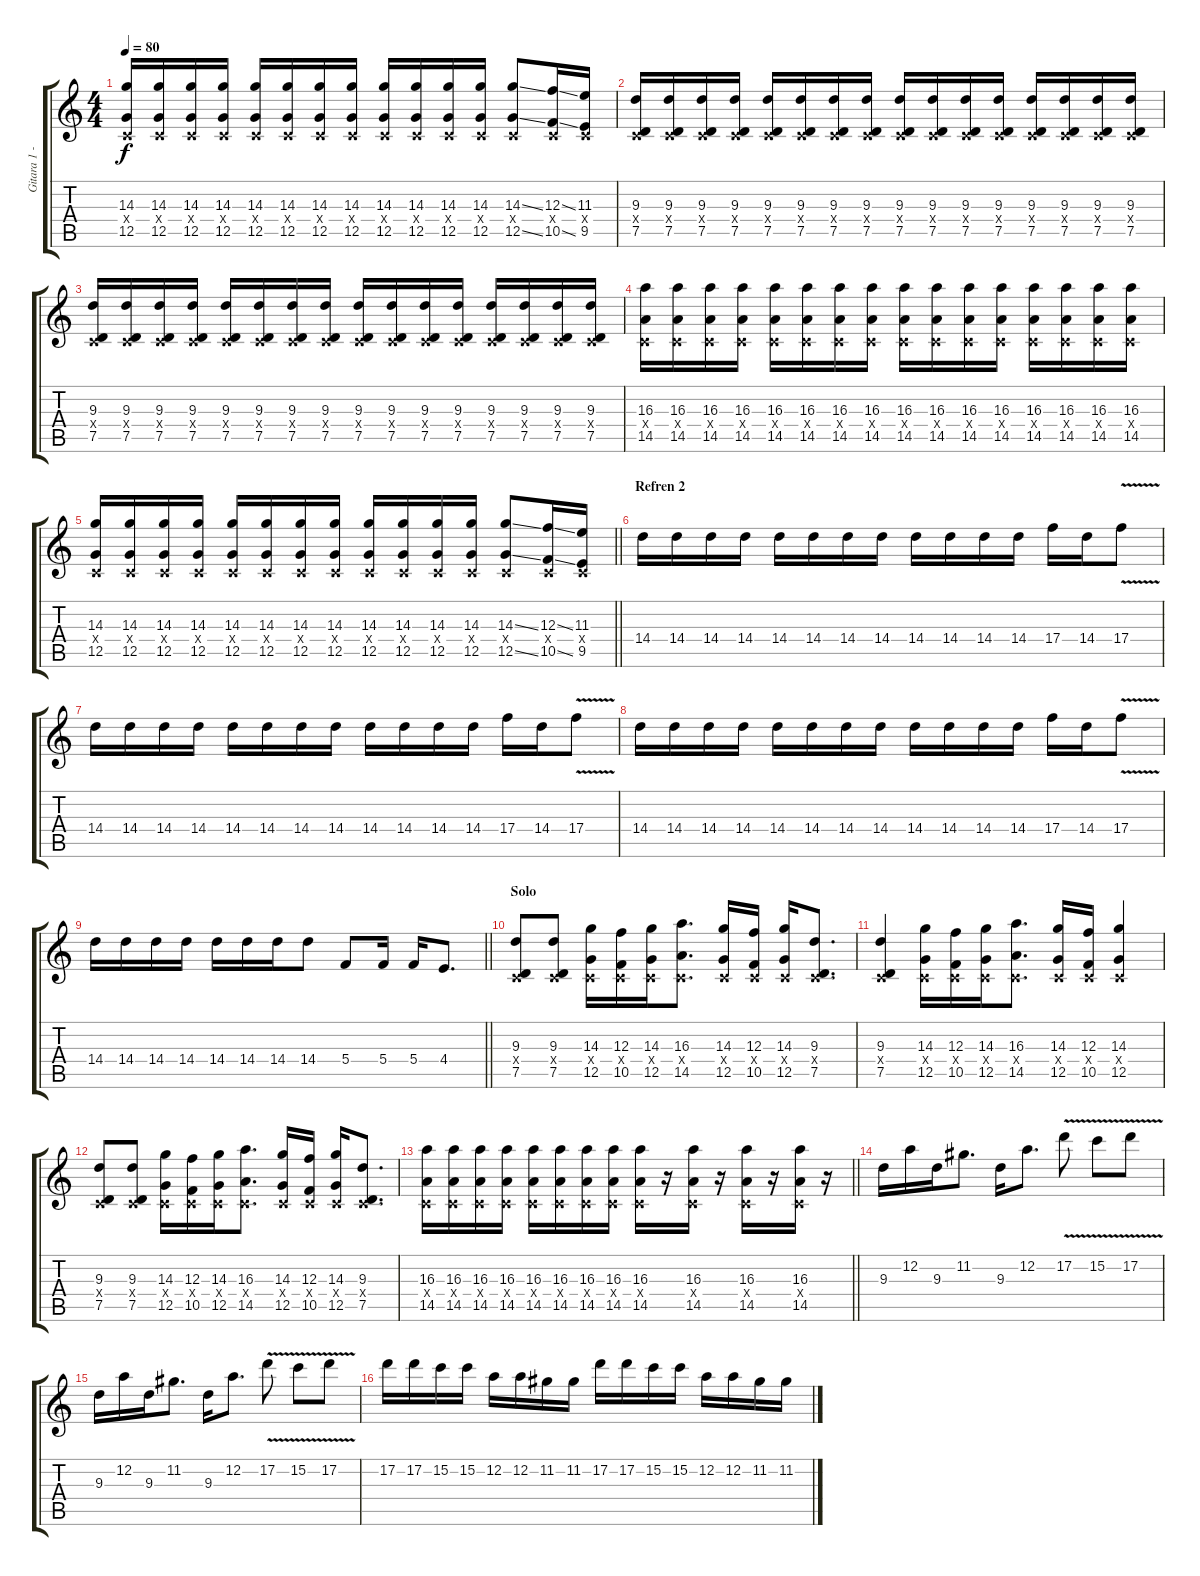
\track ("Gitara 1 - Litza" "Gitara 1 -") {instrument distortionguitar}
\staff {score tabs}
\tuning (D4 A3 F3 C3 G2 C2) {hide}
\ts (4 4)
\tempo 80
\clef g2
\ks c
(14.3 0.4{x} 12.5).16{dy f} (14.3 0.4{x} 12.5).16 (14.3 0.4{x} 12.5).16 (14.3 0.4{x} 12.5).16 (14.3 0.4{x} 12.5).16 (14.3 0.4{x} 12.5).16 (14.3 0.4{x} 12.5).16 (14.3 0.4{x} 12.5).16 (14.3 0.4{x} 12.5).16 (14.3 0.4{x} 12.5).16 (14.3 0.4{x} 12.5).16 (14.3 0.4{x} 12.5).16 (14.3{ss} 0.4{x} 12.5{ss}).8 (12.3{ss} 0.4{x} 10.5{ss}).16 (11.3 0.4{x} 9.5).16 |
(9.3 0.4{x} 7.5).16 (9.3 0.4{x} 7.5).16 (9.3 0.4{x} 7.5).16 (9.3 0.4{x} 7.5).16 (9.3 0.4{x} 7.5).16 (9.3 0.4{x} 7.5).16 (9.3 0.4{x} 7.5).16 (9.3 0.4{x} 7.5).16 (9.3 0.4{x} 7.5).16 (9.3 0.4{x} 7.5).16 (9.3 0.4{x} 7.5).16 (9.3 0.4{x} 7.5).16 (9.3 0.4{x} 7.5).16 (9.3 0.4{x} 7.5).16 (9.3 0.4{x} 7.5).16 (9.3 0.4{x} 7.5).16 |
(9.3 0.4{x} 7.5).16 (9.3 0.4{x} 7.5).16 (9.3 0.4{x} 7.5).16 (9.3 0.4{x} 7.5).16 (9.3 0.4{x} 7.5).16 (9.3 0.4{x} 7.5).16 (9.3 0.4{x} 7.5).16 (9.3 0.4{x} 7.5).16 (9.3 0.4{x} 7.5).16 (9.3 0.4{x} 7.5).16 (9.3 0.4{x} 7.5).16 (9.3 0.4{x} 7.5).16 (9.3 0.4{x} 7.5).16 (9.3 0.4{x} 7.5).16 (9.3 0.4{x} 7.5).16 (9.3 0.4{x} 7.5).16 |
(16.3 0.4{x} 14.5).16 (16.3 0.4{x} 14.5).16 (16.3 0.4{x} 14.5).16 (16.3 0.4{x} 14.5).16 (16.3 0.4{x} 14.5).16 (16.3 0.4{x} 14.5).16 (16.3 0.4{x} 14.5).16 (16.3 0.4{x} 14.5).16 (16.3 0.4{x} 14.5).16 (16.3 0.4{x} 14.5).16 (16.3 0.4{x} 14.5).16 (16.3 0.4{x} 14.5).16 (16.3 0.4{x} 14.5).16 (16.3 0.4{x} 14.5).16 (16.3 0.4{x} 14.5).16 (16.3 0.4{x} 14.5).16 |
\barLineRight lightlight
(14.3 0.4{x} 12.5).16 (14.3 0.4{x} 12.5).16 (14.3 0.4{x} 12.5).16 (14.3 0.4{x} 12.5).16 (14.3 0.4{x} 12.5).16 (14.3 0.4{x} 12.5).16 (14.3 0.4{x} 12.5).16 (14.3 0.4{x} 12.5).16 (14.3 0.4{x} 12.5).16 (14.3 0.4{x} 12.5).16 (14.3 0.4{x} 12.5).16 (14.3 0.4{x} 12.5).16 (14.3{ss} 0.4{x} 12.5{ss}).8 (12.3{ss} 0.4{x} 10.5{ss}).16 (11.3 0.4{x} 9.5).16 |
\section ("" "Refren 2")
14.4.16 14.4.16 14.4.16 14.4.16 14.4.16 14.4.16 14.4.16 14.4.16 14.4.16 14.4.16 14.4.16 14.4.16 17.4.16 14.4.16 17.4{v}.8 |
14.4.16 14.4.16 14.4.16 14.4.16 14.4.16 14.4.16 14.4.16 14.4.16 14.4.16 14.4.16 14.4.16 14.4.16 17.4.16 14.4.16 17.4{v}.8 |
14.4.16 14.4.16 14.4.16 14.4.16 14.4.16 14.4.16 14.4.16 14.4.16 14.4.16 14.4.16 14.4.16 14.4.16 17.4.16 14.4.16 17.4{v}.8 |
\barLineRight lightlight
14.4.16 14.4.16 14.4.16 14.4.16 14.4.16 14.4.16 14.4.16 14.4.8 5.4.8 5.4.16 5.4.16 4.4.8{d} |
\section ("" "Solo")
(9.3 0.4{x} 7.5).8 (9.3 0.4{x} 7.5).8 (14.3 0.4{x} 12.5).16 (12.3 0.4{x} 10.5).16 (14.3 0.4{x} 12.5).16 (16.3 0.4{x} 14.5).8{d} (14.3 0.4{x} 12.5).16 (12.3 0.4{x} 10.5).16 (14.3 0.4{x} 12.5).16 (9.3 0.4{x} 7.5).8{d} |
(9.3 0.4{x} 7.5).4 (14.3 0.4{x} 12.5).16 (12.3 0.4{x} 10.5).16 (14.3 0.4{x} 12.5).16 (16.3 0.4{x} 14.5).8{d} (14.3 0.4{x} 12.5).16 (12.3 0.4{x} 10.5).16 (14.3 0.4{x} 12.5).4 |
(9.3 0.4{x} 7.5).8 (9.3 0.4{x} 7.5).8 (14.3 0.4{x} 12.5).16 (12.3 0.4{x} 10.5).16 (14.3 0.4{x} 12.5).16 (16.3 0.4{x} 14.5).8{d} (14.3 0.4{x} 12.5).16 (12.3 0.4{x} 10.5).16 (14.3 0.4{x} 12.5).16 (9.3 0.4{x} 7.5).8{d} |
\barLineRight lightlight
(16.3 0.4{x} 14.5).16 (16.3 0.4{x} 14.5).16 (16.3 0.4{x} 14.5).16 (16.3 0.4{x} 14.5).16 (16.3 0.4{x} 14.5).16 (16.3 0.4{x} 14.5).16 (16.3 0.4{x} 14.5).16 (16.3 0.4{x} 14.5).16 (16.3 0.4{x} 14.5).16 r.16 (16.3 0.4{x} 14.5).16 r.16 (16.3 0.4{x} 14.5).16 r.16 (16.3 0.4{x} 14.5).16 r.16 |
9.3.16 12.2.16 9.3.16 11.2.8{d} 9.3.16 12.2.8{d} 17.2{v}.8 15.2{v}.8 17.2{v}.8 |
9.3.16 12.2.16 9.3.16 11.2.8{d} 9.3.16 12.2.8{d} 17.2{v}.8 15.2{v}.8 17.2{v}.8 |
17.2.16 17.2.16 15.2.16 15.2.16 12.2.16 12.2.16 11.2.16 11.2.16 17.2.16 17.2.16 15.2.16 15.2.16 12.2.16 12.2.16 11.2.16 11.2.16
